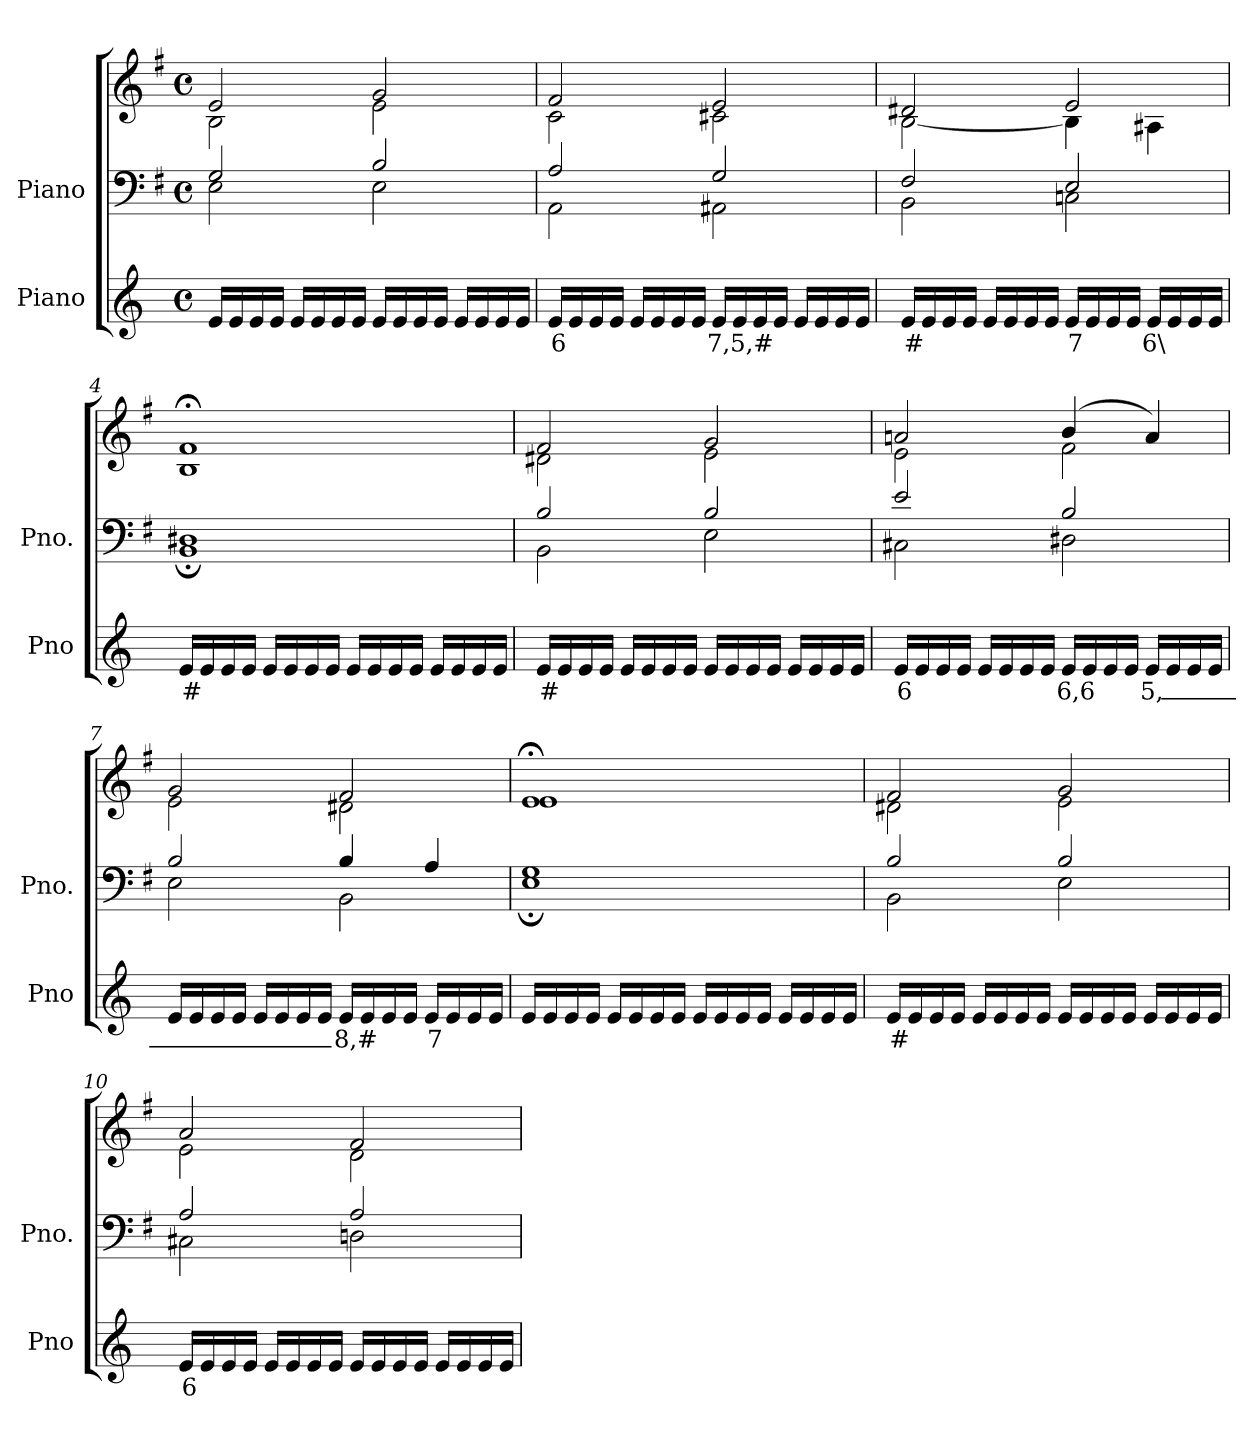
**kern	**text	**kern	**kern
*part2	*part2	*part1	*part1
*staff3	*staff3	*staff2	*staff1
*I"Piano	*	*I"Piano	*
*I'Pno	*	*I'Pno.	*
*clefG2	*	*clefF4	*clefG2
*k[]	*	*k[f#]	*k[f#]
*M4/4	*	*M4/4	*M4/4
*met(c)	*	*met(c)	*met(c)
=1	=1	=1	=1
*	*	*^	*^
16e/LL	.	2G/	2E\	2e/	2B\
16e/	.	.	.	.	.
16e/	.	.	.	.	.
16e/JJ	.	.	.	.	.
16e/LL	.	.	.	.	.
16e/	.	.	.	.	.
16e/	.	.	.	.	.
16e/JJ	.	.	.	.	.
16e/LL	.	2B/	2E\	2g/	2e\
16e/	.	.	.	.	.
16e/	.	.	.	.	.
16e/JJ	.	.	.	.	.
16e/LL	.	.	.	.	.
16e/	.	.	.	.	.
16e/	.	.	.	.	.
16e/JJ	.	.	.	.	.
=2	=2	=2	=2	=2	=2
!	!LO:LY:b	!	!	!	!
16e/LL	6	2A/	2AA\	2f#/	2c\
16e/	.	.	.	.	.
16e/	.	.	.	.	.
16e/JJ	.	.	.	.	.
16e/LL	.	.	.	.	.
16e/	.	.	.	.	.
16e/	.	.	.	.	.
16e/JJ	.	.	.	.	.
!	!LO:LY:b	!	!	!	!
16e/LL	7,5,#	2G/	2AA#X\	2e/	2c#X\
16e/	.	.	.	.	.
16e/	.	.	.	.	.
16e/JJ	.	.	.	.	.
16e/LL	.	.	.	.	.
16e/	.	.	.	.	.
16e/	.	.	.	.	.
16e/JJ	.	.	.	.	.
=3	=3	=3	=3	=3	=3
!	!LO:LY:b	!	!	!	!
16e/LL	#	2F#/	2BB\	2d#X/	[2B\
16e/	.	.	.	.	.
16e/	.	.	.	.	.
16e/JJ	.	.	.	.	.
16e/LL	.	.	.	.	.
16e/	.	.	.	.	.
16e/	.	.	.	.	.
16e/JJ	.	.	.	.	.
!	!LO:LY:b	!	!	!	!
16e/LL	7	2E/	2Cn\	2e/	4B\]
16e/	.	.	.	.	.
16e/	.	.	.	.	.
16e/JJ	.	.	.	.	.
!	!LO:LY:b	!	!	!	!
16e/LL	6\	.	.	.	4A#X\
16e/	.	.	.	.	.
16e/	.	.	.	.	.
16e/JJ	.	.	.	.	.
=4	=4	=4	=4	=4	=4
!	!LO:LY:b	!	!	!	!
16e/LL	#	1D#X	1BB;	1f#;<	1B
16e/	.	.	.	.	.
16e/	.	.	.	.	.
16e/JJ	.	.	.	.	.
16e/LL	.	.	.	.	.
16e/	.	.	.	.	.
16e/	.	.	.	.	.
16e/JJ	.	.	.	.	.
16e/LL	.	.	.	.	.
16e/	.	.	.	.	.
16e/	.	.	.	.	.
16e/JJ	.	.	.	.	.
16e/LL	.	.	.	.	.
16e/	.	.	.	.	.
16e/	.	.	.	.	.
16e/JJ	.	.	.	.	.
=5	=5	=5	=5	=5	=5
!	!LO:LY:b	!	!	!	!
16e/LL	#	2B/	2BB\	2f#/	2d#X\
16e/	.	.	.	.	.
16e/	.	.	.	.	.
16e/JJ	.	.	.	.	.
16e/LL	.	.	.	.	.
16e/	.	.	.	.	.
16e/	.	.	.	.	.
16e/JJ	.	.	.	.	.
16e/LL	.	2B/	2E\	2g/	2e\
16e/	.	.	.	.	.
16e/	.	.	.	.	.
16e/JJ	.	.	.	.	.
16e/LL	.	.	.	.	.
16e/	.	.	.	.	.
16e/	.	.	.	.	.
16e/JJ	.	.	.	.	.
=6	=6	=6	=6	=6	=6
!	!LO:LY:b	!	!	!	!
16e/LL	6	2e/	2C#X\	2an/	2e\
16e/	.	.	.	.	.
16e/	.	.	.	.	.
16e/JJ	.	.	.	.	.
16e/LL	.	.	.	.	.
16e/	.	.	.	.	.
16e/	.	.	.	.	.
16e/JJ	.	.	.	.	.
!	!LO:LY:b	!	!	!	!
16e/LL	6,6	2B/	2D#X\	(>4b/	2f#\
16e/	.	.	.	.	.
16e/	.	.	.	.	.
16e/JJ	.	.	.	.	.
!	!LO:LY:b	!	!	!	!
16e/LL	5,_	.	.	4a/)	.
16e/	.	.	.	.	.
16e/	.	.	.	.	.
16e/JJ	.	.	.	.	.
=7	=7	=7	=7	=7	=7
16e/LL	.	2B/	2E\	2g/	2e\
16e/	.	.	.	.	.
16e/	.	.	.	.	.
16e/JJ	.	.	.	.	.
16e/LL	.	.	.	.	.
16e/	.	.	.	.	.
16e/	.	.	.	.	.
16e/JJ	.	.	.	.	.
!	!LO:LY:b	!	!	!	!
16e/LL	8,#	4B/	2BB\	2f#/	2d#X\
16e/	.	.	.	.	.
16e/	.	.	.	.	.
16e/JJ	.	.	.	.	.
!	!LO:LY:b	!	!	!	!
16e/LL	7	4A/	.	.	.
16e/	.	.	.	.	.
16e/	.	.	.	.	.
16e/JJ	.	.	.	.	.
=8	=8	=8	=8	=8	=8
16e/LL	.	1G	1E;	1e;<	1e
16e/	.	.	.	.	.
16e/	.	.	.	.	.
16e/JJ	.	.	.	.	.
16e/LL	.	.	.	.	.
16e/	.	.	.	.	.
16e/	.	.	.	.	.
16e/JJ	.	.	.	.	.
16e/LL	.	.	.	.	.
16e/	.	.	.	.	.
16e/	.	.	.	.	.
16e/JJ	.	.	.	.	.
16e/LL	.	.	.	.	.
16e/	.	.	.	.	.
16e/	.	.	.	.	.
16e/JJ	.	.	.	.	.
=9	=9	=9	=9	=9	=9
!	!LO:LY:b	!	!	!	!
16e/LL	#	2B/	2BB\	2f#/	2d#X\
16e/	.	.	.	.	.
16e/	.	.	.	.	.
16e/JJ	.	.	.	.	.
16e/LL	.	.	.	.	.
16e/	.	.	.	.	.
16e/	.	.	.	.	.
16e/JJ	.	.	.	.	.
16e/LL	.	2B/	2E\	2g/	2e\
16e/	.	.	.	.	.
16e/	.	.	.	.	.
16e/JJ	.	.	.	.	.
16e/LL	.	.	.	.	.
16e/	.	.	.	.	.
16e/	.	.	.	.	.
16e/JJ	.	.	.	.	.
=10	=10	=10	=10	=10	=10
!	!LO:LY:b	!	!	!	!
16e/LL	6	2A/	2C#X\	2a/	2e\
16e/	.	.	.	.	.
16e/	.	.	.	.	.
16e/JJ	.	.	.	.	.
16e/LL	.	.	.	.	.
16e/	.	.	.	.	.
16e/	.	.	.	.	.
16e/JJ	.	.	.	.	.
16e/LL	.	2A/	2Dn\	2f#/	2d\
16e/	.	.	.	.	.
16e/	.	.	.	.	.
16e/JJ	.	.	.	.	.
16e/LL	.	.	.	.	.
16e/	.	.	.	.	.
16e/	.	.	.	.	.
16e/JJ	.	.	.	.	.
*	*	*v	*v	*	*
*	*	*	*v	*v
=	=	=	=
*-	*-	*-	*-
